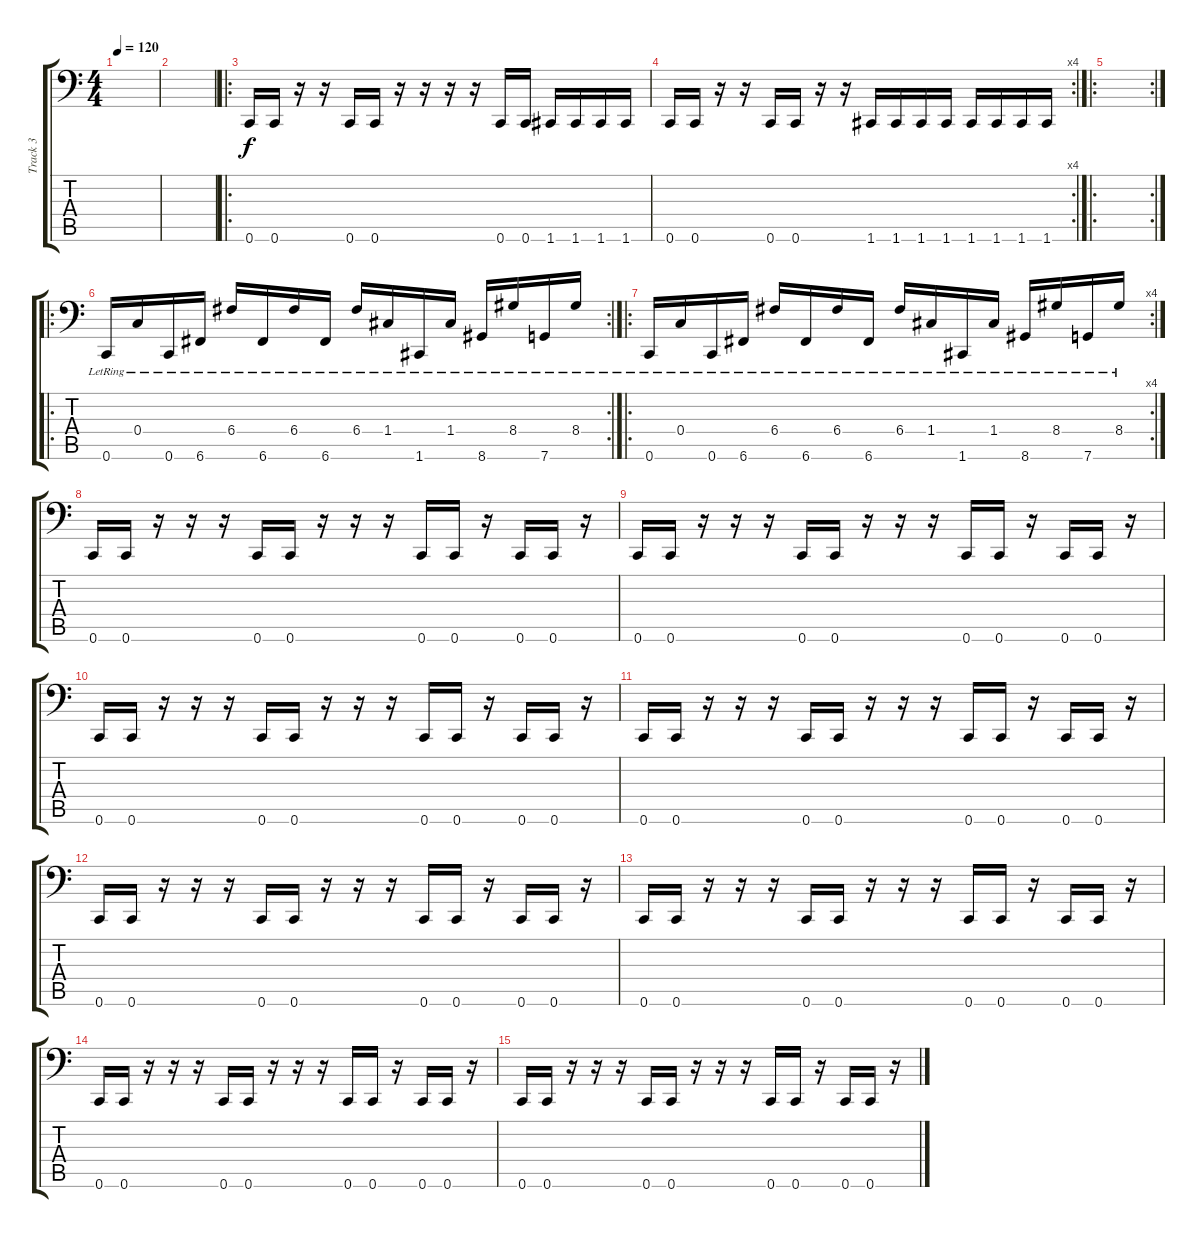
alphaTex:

\track ("Track 3" "Track 3") {instrument electricbasspick}
\staff {score tabs}
\tuning (D3 A2 F2 C2 G1 C1) {hide}
\ts (4 4)
\tempo 120
\clef f4
\ks c
|
|
\ro
0.6.16 0.6.16 r.16 r.16 0.6.16 0.6.16 r.16 r.16 r.16 r.16 0.6.16 0.6.16 1.6.16 1.6.16 1.6.16 1.6.16 |
\rc 4
0.6.16 0.6.16 r.16 r.16 0.6.16 0.6.16 r.16 r.16 1.6.16 1.6.16 1.6.16 1.6.16 1.6.16 1.6.16 1.6.16 1.6.16 |
\ro
\rc 2
|
\ro
\rc 2
0.6{lr}.16 0.4{lr}.16 0.6{lr}.16 6.6{lr}.16 6.4{lr}.16 6.6{lr}.16 6.4{lr}.16 6.6{lr}.16 6.4{lr}.16 1.4{lr}.16 1.6{lr}.16 1.4{lr}.16 8.6{lr}.16 8.4{lr}.16 7.6{lr}.16 8.4{lr}.16 |
\ro
\rc 4
0.6{lr}.16 0.4{lr}.16 0.6{lr}.16 6.6{lr}.16 6.4{lr}.16 6.6{lr}.16 6.4{lr}.16 6.6{lr}.16 6.4{lr}.16 1.4{lr}.16 1.6{lr}.16 1.4{lr}.16 8.6{lr}.16 8.4{lr}.16 7.6{lr}.16 8.4{lr}.16 |
0.6.16 0.6.16 r.16 r.16 r.16 0.6.16 0.6.16 r.16 r.16 r.16 0.6.16 0.6.16 r.16 0.6.16 0.6.16 r.16 |
0.6.16 0.6.16 r.16 r.16 r.16 0.6.16 0.6.16 r.16 r.16 r.16 0.6.16 0.6.16 r.16 0.6.16 0.6.16 r.16 |
0.6.16 0.6.16 r.16 r.16 r.16 0.6.16 0.6.16 r.16 r.16 r.16 0.6.16 0.6.16 r.16 0.6.16 0.6.16 r.16 |
0.6.16 0.6.16 r.16 r.16 r.16 0.6.16 0.6.16 r.16 r.16 r.16 0.6.16 0.6.16 r.16 0.6.16 0.6.16 r.16 |
0.6.16 0.6.16 r.16 r.16 r.16 0.6.16 0.6.16 r.16 r.16 r.16 0.6.16 0.6.16 r.16 0.6.16 0.6.16 r.16 |
0.6.16 0.6.16 r.16 r.16 r.16 0.6.16 0.6.16 r.16 r.16 r.16 0.6.16 0.6.16 r.16 0.6.16 0.6.16 r.16 |
0.6.16 0.6.16 r.16 r.16 r.16 0.6.16 0.6.16 r.16 r.16 r.16 0.6.16 0.6.16 r.16 0.6.16 0.6.16 r.16 |
0.6.16 0.6.16 r.16 r.16 r.16 0.6.16 0.6.16 r.16 r.16 r.16 0.6.16 0.6.16 r.16 0.6.16 0.6.16 r.16
